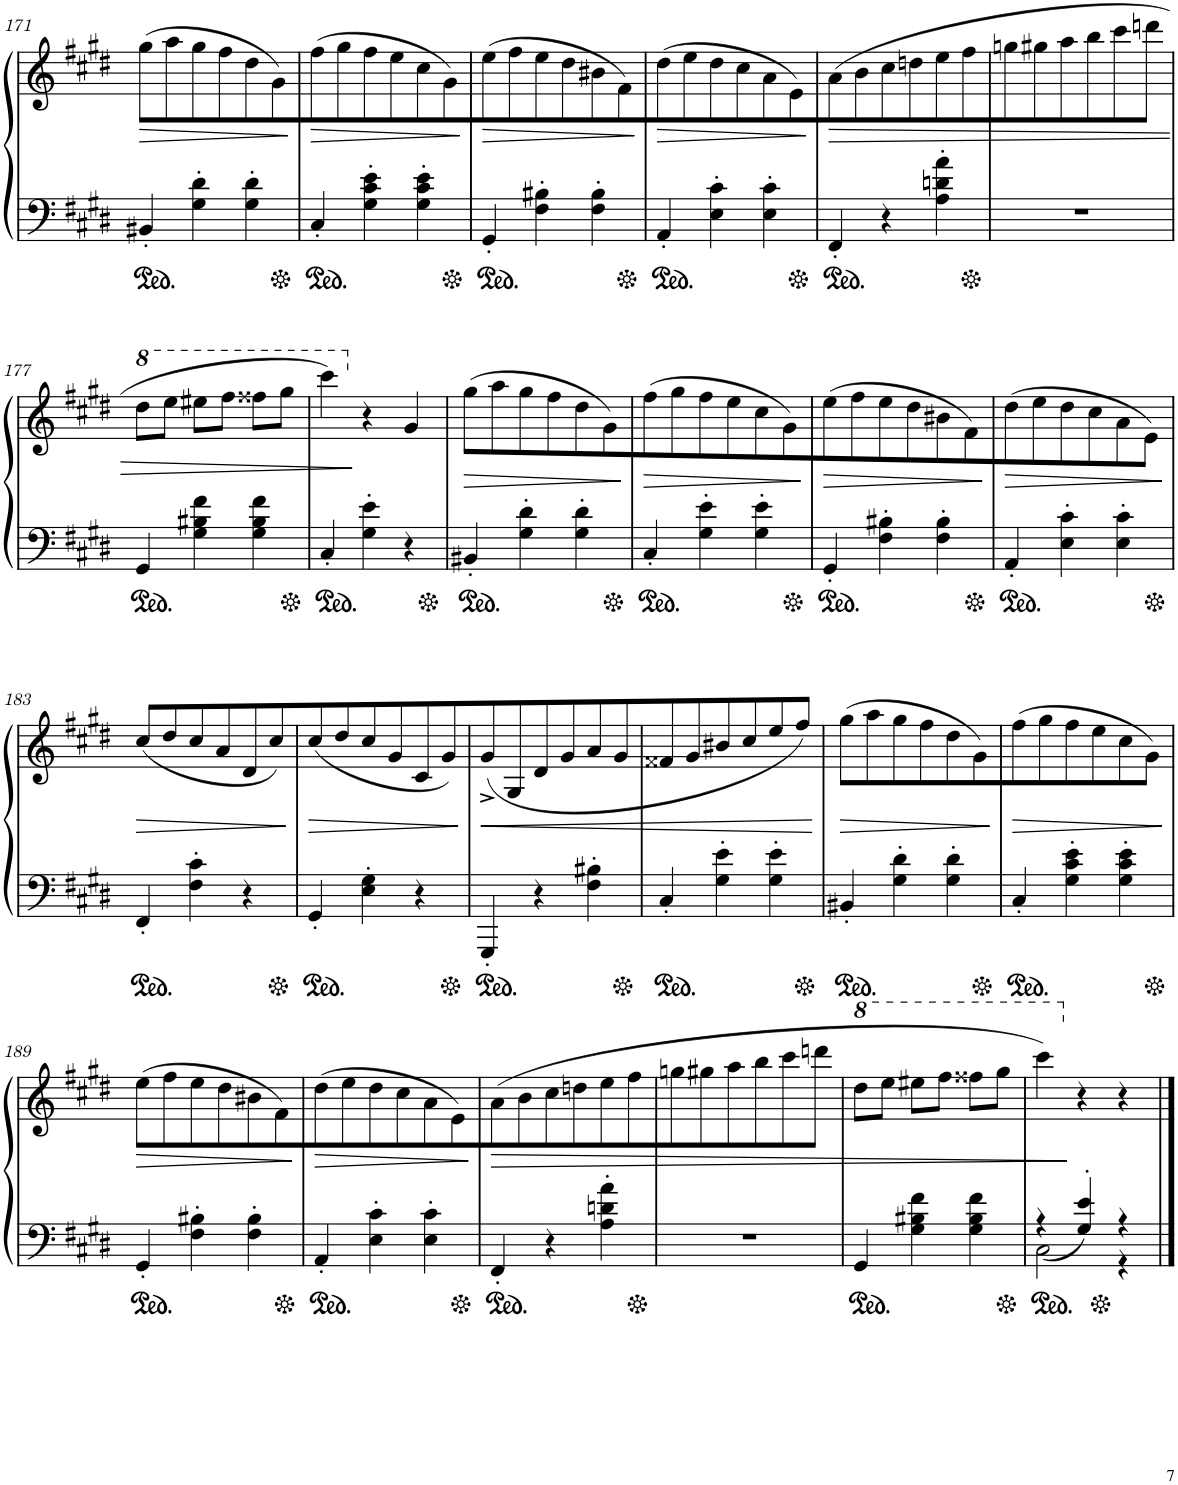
**kern	**kern	**dynam
*part1	*part1	*part1
*staff2	*staff1	*staff1/2
*I"Piano	*	*
*I'Pno.	*	*
!!LO:PB:g=z
*clefF4	*clefG2	*
*k[f#c#g#d#]	*k[f#c#g#d#]	*
*M3/4	*M3/4	*
=171	=171	=171
!	!	!LO:HP:b
4BB#X'/	(8gg#\L	>
.	8aa\	.
4G#\' 4d#\'	8gg#\	.
.	8ff#\	.
4G#\' 4d#\'	8dd#\	.
.	8g#\)	.
.	.	]
=172	=172	=172
!	!	!LO:HP:b
4C#'/	(8ff#\	>
.	8gg#\	.
4G#\' 4c#\' 4e\'	8ff#\	.
.	8ee\	.
4G#\' 4c#\' 4e\'	8cc#\	.
.	8g#\)	.
.	.	]
=173	=173	=173
!	!	!LO:HP:b
4GG#'/	(8ee\	>
.	8ff#\	.
4F#\' 4B#X\'	8ee\	.
.	8dd#\	.
4F#\' 4B#\'	8b#X\	.
.	8f#\)	.
.	.	]
=174	=174	=174
!	!	!LO:HP:b
4AA'/	(8dd#\	>
.	8ee\	.
4E\' 4c#\'	8dd#\	.
.	8cc#\	.
4E\' 4c#\'	8a\	.
.	8e\)	.
.	.	]
=175	=175	=175
!	!	!LO:HP:b
4FF#'/	(8a\	>
.	8b\	.
4r	8cc#\	.
.	8ddn\	.
4A\' 4dn\' 4a\'	8ee\	.
.	8ff#\	.
=176	=176	=176
2.r	8ggn\	.
.	8gg#X\	.
.	8aa\	.
.	8bb\	.
.	8ccc#\	.
.	8dddn\J	.
!!LO:LB:g=z
=177	=177	=177
*	*8va	*
4GG#/	8ddd#\L	.
.	8eee\J	.
4G#\ 4B#X\ 4f#\	8eee#X\L	.
.	8fff#\J	.
4G#\ 4B#\ 4f#\	8fff##X\L	.
.	8ggg#\J	.
=178	=178	=178
4C#'/	4cccc#\)	.
*	*X8va	*
4G#\' 4e\'	4r	]
4r	4g#/	.
=179	=179	=179
!	!	!LO:HP:b
4BB#X'/	(8gg#\L	>
.	8aa\	.
4G#\' 4d#\'	8gg#\	.
.	8ff#\	.
4G#\' 4d#\'	8dd#\	.
.	8g#\)	.
.	.	]
=180	=180	=180
!	!	!LO:HP:b
4C#'/	(8ff#\	>
.	8gg#\	.
4G#\' 4e\'	8ff#\	.
.	8ee\	.
4G#\' 4e\'	8cc#\	.
.	8g#\)	.
.	.	]
=181	=181	=181
!	!	!LO:HP:b
4GG#'/	(8ee\	>
.	8ff#\	.
4F#\' 4B#X\'	8ee\	.
.	8dd#\	.
4F#\' 4B#\'	8b#X\	.
.	8f#\)	.
.	.	]
=182	=182	=182
!	!	!LO:HP:b
4AA'/	(8dd#\	>
.	8ee\	.
4E\' 4c#\'	8dd#\	.
.	8cc#\	.
4E\' 4c#\'	8a\	.
.	8e\J)	.
.	.	]
!!LO:LB:g=z
=183	=183	=183
!	!	!LO:HP:b
4FF#'/	(8cc#/L	>
.	8dd#/	.
4F#\' 4c#\'	8cc#/	.
.	8a/	.
4r	8d#/	.
.	8cc#/)	.
.	.	]
=184	=184	=184
!	!	!LO:HP:b
4GG#'/	(8cc#/	>
.	8dd#/	.
4E\' 4G#\'	8cc#/	.
.	8g#/	.
4r	8c#/	.
.	8g#/)	.
.	.	]
=185	=185	=185
!	!	!LO:HP:b
4GGG#'/	(8g#^/	<
.	8G#/	.
4r	8d#/	.
.	8g#/	.
4F#\' 4B#X\'	8a/	.
.	8g#/	.
=186	=186	=186
4C#'/	8f##X/	.
.	8g#/	.
4G#\' 4e\'	8b#X/	.
.	8cc#/	.
4G#\' 4e\'	8ee/	.
.	8ff#/J)	.
.	.	[
=187	=187	=187
!	!	!LO:HP:b
4BB#X'/	(8gg#\L	>
.	8aa\	.
4G#\' 4d#\'	8gg#\	.
.	8ff#\	.
4G#\' 4d#\'	8dd#\	.
.	8g#\)	.
.	.	]
=188	=188	=188
!	!	!LO:HP:b
4C#'/	(8ff#\	>
.	8gg#\	.
4G#\' 4c#\' 4e\'	8ff#\	.
.	8ee\	.
4G#\' 4c#\' 4e\'	8cc#\	.
.	8g#\J)	.
.	.	]
!!LO:LB:g=z
=189	=189	=189
!	!	!LO:HP:b
4GG#'/	(8ee\L	>
.	8ff#\	.
4F#\' 4B#X\'	8ee\	.
.	8dd#\	.
4F#\' 4B#\'	8b#X\	.
.	8f#\)	.
.	.	]
=190	=190	=190
!	!	!LO:HP:b
4AA'/	(8dd#\	>
.	8ee\	.
4E\' 4c#\'	8dd#\	.
.	8cc#\	.
4E\' 4c#\'	8a\	.
.	8e\)	.
.	.	]
=191	=191	=191
!	!	!LO:HP:b
4FF#'/	(8a\	>
.	8b\	.
4r	8cc#\	.
.	8ddn\	.
4A\' 4dn\' 4a\'	8ee\	.
.	8ff#\	.
=192	=192	=192
2.r	8ggn\	.
.	8gg#X\	.
.	8aa\	.
.	8bb\	.
.	8ccc#\	.
.	8dddn\J	.
=193	=193	=193
*	*8va	*
4GG#/	8ddd#\L	.
.	8eee\J	.
4G#\ 4B#X\ 4f#\	8eee#X\L	.
.	8fff#\J	.
4G#\ 4B#\ 4f#\	8fff##X\L	.
.	8ggg#\J	.
=194	=194	=194
*^	*	*
4r	2C#\	4cccc#\)	.
*	*	*X8va	*
4G#/' 4e/'	.	4r	]
4r	4r	4r	.
*v	*v	*	*
==	==	==
*-	*-	*-
